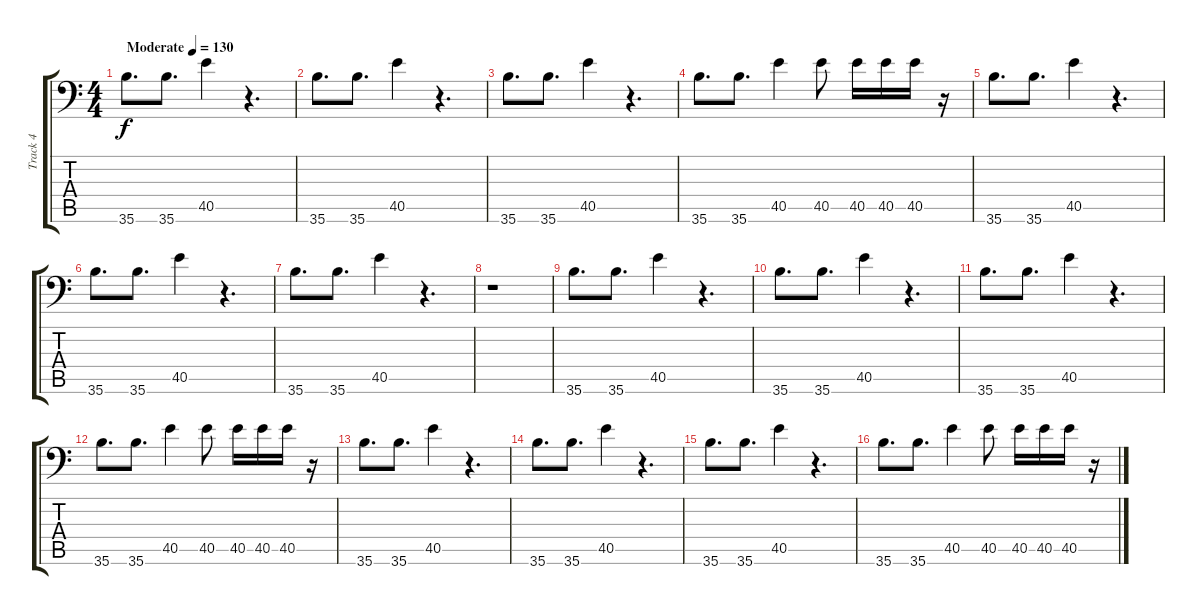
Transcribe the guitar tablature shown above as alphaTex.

\track ("Track 4" "Track 4") {instrument acousticgrandpiano}
\staff {score tabs}
\tuning (C-1 C-1 C-1 C-1 C-1 C-1) {hide}
\ts (4 4)
\tempo (130 "Moderate")
\clef f4
\ks c
35.6.8{d dy f instrument acousticgrandpiano} 35.6.8{d} 40.5.4 r.4{d} |
35.6.8{d} 35.6.8{d} 40.5.4 r.4{d} |
35.6.8{d} 35.6.8{d} 40.5.4 r.4{d} |
35.6.8{d} 35.6.8{d} 40.5.4 40.5.8 40.5.16 40.5.16 40.5.16 r.16 |
35.6.8{d} 35.6.8{d} 40.5.4 r.4{d} |
35.6.8{d} 35.6.8{d} 40.5.4 r.4{d} |
35.6.8{d} 35.6.8{d} 40.5.4 r.4{d} |
r.1 |
35.6.8{d} 35.6.8{d} 40.5.4 r.4{d} |
35.6.8{d} 35.6.8{d} 40.5.4 r.4{d} |
35.6.8{d} 35.6.8{d} 40.5.4 r.4{d} |
35.6.8{d} 35.6.8{d} 40.5.4 40.5.8 40.5.16 40.5.16 40.5.16 r.16 |
35.6.8{d} 35.6.8{d} 40.5.4 r.4{d} |
35.6.8{d} 35.6.8{d} 40.5.4 r.4{d} |
35.6.8{d} 35.6.8{d} 40.5.4 r.4{d} |
35.6.8{d} 35.6.8{d} 40.5.4 40.5.8 40.5.16 40.5.16 40.5.16 r.16
